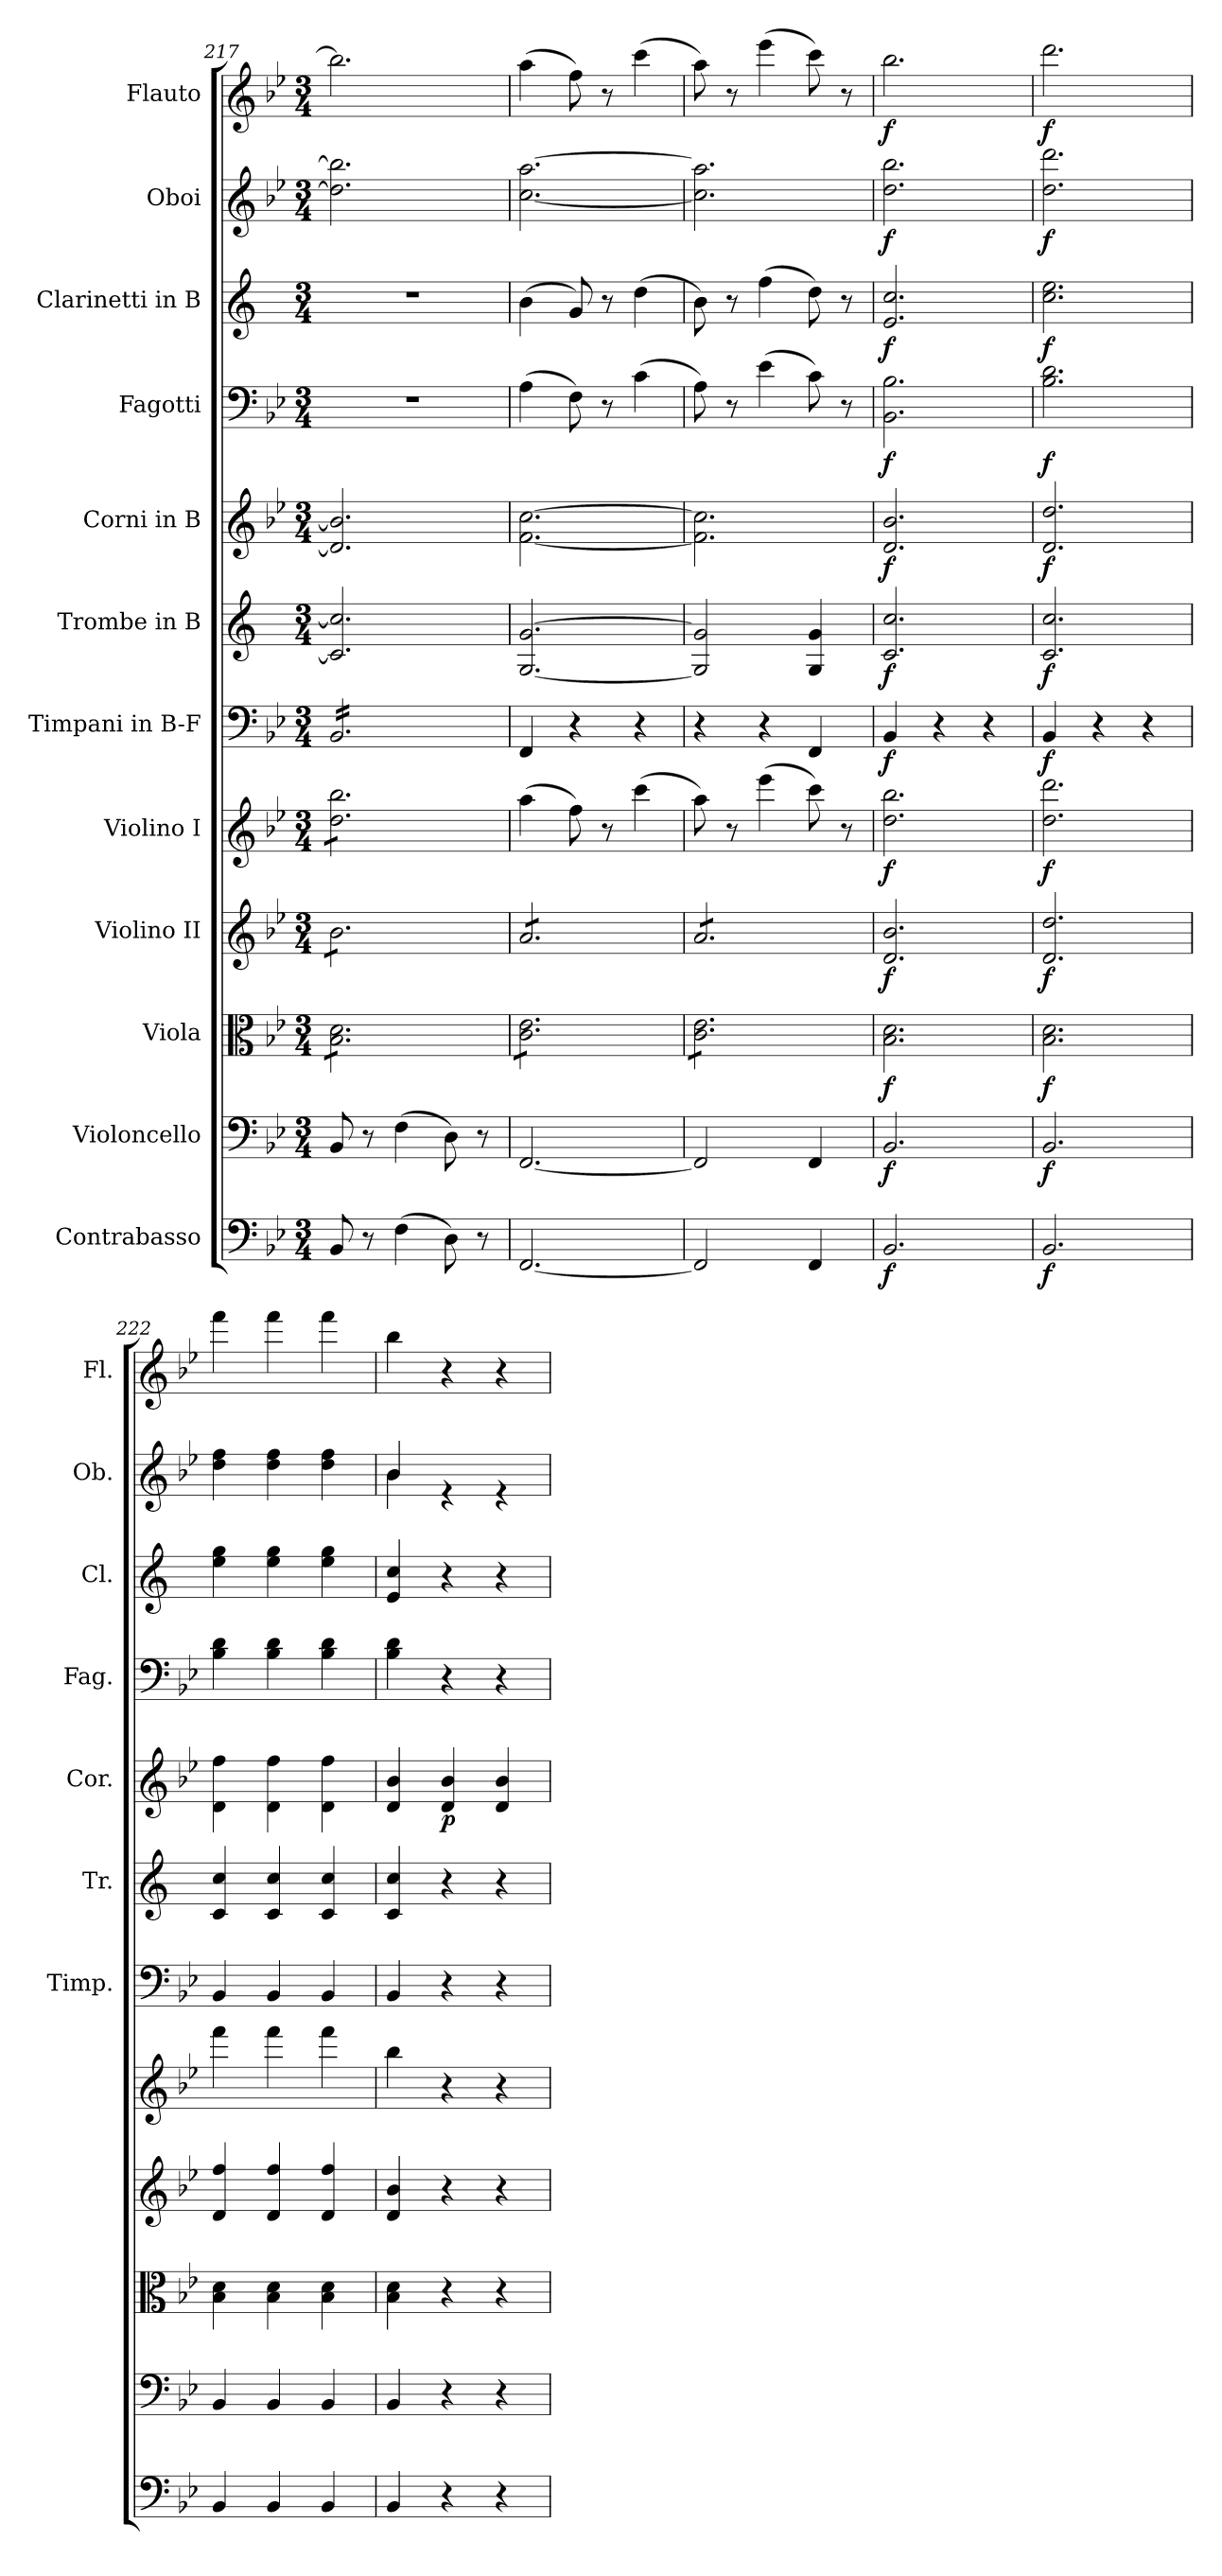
**kern	**dynam	**kern	**dynam	**kern	**dynam	**kern	**dynam	**kern	**dynam	**kern	**dynam	**kern	**dynam	**kern	**dynam	**kern	**dynam	**kern	**dynam	**kern	**dynam	**kern	**dynam
*part12	*part12	*part11	*part11	*part10	*part10	*part9	*part9	*part8	*part8	*part7	*part7	*part6	*part6	*part5	*part5	*part4	*part4	*part3	*part3	*part2	*part2	*part1	*part1
*staff12	*staff12	*staff11	*staff11	*staff10	*staff10	*staff9	*staff9	*staff8	*staff8	*staff7	*staff7	*staff6	*staff6	*staff5	*staff5	*staff4	*staff4	*staff3	*staff3	*staff2	*staff2	*staff1	*staff1
*I"Contrabasso	*	*I"Violoncello	*	*I"Viola	*	*I"Violino II	*	*I"Violino I	*	*I"Timpani in B-F	*	*I"Trombe in B	*	*I"Corni in B	*	*I"Fagotti	*	*I"Clarinetti in B	*	*I"Oboi	*	*I"Flauto	*
*	*	*	*	*	*	*	*	*	*	*I'Timp.	*	*I'Tr.	*	*I'Cor.	*	*I'Fag.	*	*I'Cl.	*	*I'Ob.	*	*I'Fl.	*
*clefF4	*	*clefF4	*	*clefC3	*	*clefG2	*	*clefG2	*	*clefF4	*	*clefG2	*	*clefG2	*	*clefF4	*	*clefG2	*	*clefG2	*	*clefG2	*
*ITrd7c12	*	*	*	*	*	*	*	*	*	*	*	*ITrd1c2	*	*ITrd8c14	*	*	*	*ITrd1c2	*	*	*	*	*
*k[b-e-]	*	*k[b-e-]	*	*k[b-e-]	*	*k[b-e-]	*	*k[b-e-]	*	*k[b-e-]	*	*k[b-e-]	*	*k[b-e-]	*	*k[b-e-]	*	*k[b-e-]	*	*k[b-e-]	*	*k[b-e-]	*
*M3/4	*	*M3/4	*	*M3/4	*	*M3/4	*	*M3/4	*	*M3/4	*	*M3/4	*	*M3/4	*	*M3/4	*	*M3/4	*	*M3/4	*	*M3/4	*
=217	=217	=217	=217	=217	=217	=217	=217	=217	=217	=217	=217	=217	=217	=217	=217	=217	=217	=217	=217	=217	=217	=217	=217
*	*	*	*	*tremolo	*	*	*	*	*	*	*	*	*	*	*	*	*	*	*	*	*	*	*
*	*	*	*	*	*	*tremolo	*	*	*	*	*	*	*	*	*	*	*	*	*	*	*	*	*
*	*	*	*	*	*	*	*	*tremolo	*	*	*	*	*	*	*	*	*	*	*	*	*	*	*
*	*	*	*	*	*	*	*	*	*	*tremolo	*	*	*	*	*	*	*	*	*	*	*	*	*
8BBB-/	.	8BB-/	.	8B-\ 8d\L	.	8b-\L	.	8dd\ 8bb-\L	.	16BB-/LL	.	2.B-/] 2.b-/]	.	2.D/] 2.B-/]	.	2.r	.	2.r	.	2.dd\] 2.bb-\]	.	2.bb-\]	.
.	.	.	.	.	.	.	.	.	.	16BB-/	.	.	.	.	.	.	.	.	.	.	.	.	.
8r	.	8r	.	8B-\ 8d\	.	8b-\	.	8dd\ 8bb-\	.	16BB-/	.	.	.	.	.	.	.	.	.	.	.	.	.
.	.	.	.	.	.	.	.	.	.	16BB-/	.	.	.	.	.	.	.	.	.	.	.	.	.
(4FF\	.	(4F\	.	8B-\ 8d\	.	8b-\	.	8dd\ 8bb-\	.	16BB-/	.	.	.	.	.	.	.	.	.	.	.	.	.
.	.	.	.	.	.	.	.	.	.	16BB-/	.	.	.	.	.	.	.	.	.	.	.	.	.
.	.	.	.	8B-\ 8d\	.	8b-\	.	8dd\ 8bb-\	.	16BB-/	.	.	.	.	.	.	.	.	.	.	.	.	.
.	.	.	.	.	.	.	.	.	.	16BB-/	.	.	.	.	.	.	.	.	.	.	.	.	.
8DD\)	.	8D\)	.	8B-\ 8d\	.	8b-\	.	8dd\ 8bb-\	.	16BB-/	.	.	.	.	.	.	.	.	.	.	.	.	.
.	.	.	.	.	.	.	.	.	.	16BB-/	.	.	.	.	.	.	.	.	.	.	.	.	.
8r	.	8r	.	8B-\ 8d\J	.	8b-\J	.	8dd\ 8bb-\J	.	16BB-/	.	.	.	.	.	.	.	.	.	.	.	.	.
*	*	*	*	*	*	*	*	*Xtremolo	*	*	*	*	*	*	*	*	*	*	*	*	*	*	*
.	.	.	.	.	.	.	.	.	.	16BB-/JJ	.	.	.	.	.	.	.	.	.	.	.	.	.
*	*	*	*	*	*	*	*	*	*	*Xtremolo	*	*	*	*	*	*	*	*	*	*	*	*	*
=218	=218	=218	=218	=218	=218	=218	=218	=218	=218	=218	=218	=218	=218	=218	=218	=218	=218	=218	=218	=218	=218	=218	=218
[2.FFF/	.	[2.FF/	.	8c\ 8e-\L	.	8a/L	.	(4aa\	.	4FF/	.	[2.F/ [2.f/	.	[2.F\ [2.c\	.	(4A\	.	(4a\	.	[2.cc\ [2.aa\	.	(4aa\	.
.	.	.	.	8c\ 8e-\	.	8a/	.	.	.	.	.	.	.	.	.	.	.	.	.	.	.	.	.
.	.	.	.	8c\ 8e-\	.	8a/	.	8ff\)	.	4r	.	.	.	.	.	8F\)	.	8f/)	.	.	.	8ff\)	.
.	.	.	.	8c\ 8e-\	.	8a/	.	8r	.	.	.	.	.	.	.	8r	.	8r	.	.	.	8r	.
.	.	.	.	8c\ 8e-\	.	8a/	.	(4ccc\	.	4r	.	.	.	.	.	(4c\	.	(4cc\	.	.	.	(4ccc\	.
.	.	.	.	8c\ 8e-\J	.	8a/J	.	.	.	.	.	.	.	.	.	.	.	.	.	.	.	.	.
=219	=219	=219	=219	=219	=219	=219	=219	=219	=219	=219	=219	=219	=219	=219	=219	=219	=219	=219	=219	=219	=219	=219	=219
2FFF/]	.	2FF/]	.	8c\ 8e-\L	.	8a/L	.	8aa\)	.	4r	.	2F/] 2f/]	.	2.F\] 2.c\]	.	8A\)	.	8a\)	.	2.cc\] 2.aa\]	.	8aa\)	.
.	.	.	.	8c\ 8e-\	.	8a/	.	8r	.	.	.	.	.	.	.	8r	.	8r	.	.	.	8r	.
.	.	.	.	8c\ 8e-\	.	8a/	.	(4eee-\	.	4r	.	.	.	.	.	(4e-\	.	(4ee-\	.	.	.	(4eee-\	.
.	.	.	.	8c\ 8e-\	.	8a/	.	.	.	.	.	.	.	.	.	.	.	.	.	.	.	.	.
4FFF/	.	4FF/	.	8c\ 8e-\	.	8a/	.	8ccc\)	.	4FF/	.	4F/ 4f/	.	.	.	8c\)	.	8cc\)	.	.	.	8ccc\)	.
.	.	.	.	8c\ 8e-\J	.	8a/J	.	8r	.	.	.	.	.	.	.	8r	.	8r	.	.	.	8r	.
*	*	*	*	*	*	*Xtremolo	*	*	*	*	*	*	*	*	*	*	*	*	*	*	*	*	*
*	*	*	*	*Xtremolo	*	*	*	*	*	*	*	*	*	*	*	*	*	*	*	*	*	*	*
=220	=220	=220	=220	=220	=220	=220	=220	=220	=220	=220	=220	=220	=220	=220	=220	=220	=220	=220	=220	=220	=220	=220	=220
!	!LO:DY:b	!	!LO:DY:b	!	!LO:DY:b	!	!LO:DY:b	!	!LO:DY:b	!	!LO:DY:b	!	!LO:DY:b	!	!LO:DY:b	!	!LO:DY:b	!	!LO:DY:b	!	!LO:DY:b	!	!LO:DY:b
2.BBB-/	f	2.BB-/	f	2.B-\ 2.d\	f	2.d/ 2.b-/	f	2.dd\ 2.bb-\	f	4BB-/	f	2.B-/ 2.b-/	f	2.D/ 2.B-/	f	2.BB-\ 2.B-\	f	2.d/ 2.b-/	f	2.dd\ 2.bb-\	f	2.bb-\	f
.	.	.	.	.	.	.	.	.	.	4r	.	.	.	.	.	.	.	.	.	.	.	.	.
.	.	.	.	.	.	.	.	.	.	4r	.	.	.	.	.	.	.	.	.	.	.	.	.
=221	=221	=221	=221	=221	=221	=221	=221	=221	=221	=221	=221	=221	=221	=221	=221	=221	=221	=221	=221	=221	=221	=221	=221
!	!LO:DY:b	!	!LO:DY:b	!	!LO:DY:b	!	!LO:DY:b	!	!LO:DY:b	!	!LO:DY:b	!	!LO:DY:b	!	!LO:DY:b	!	!LO:DY:b	!	!LO:DY:b	!	!LO:DY:b	!	!LO:DY:b
2.BBB-/	f	2.BB-/	f	2.B-\ 2.d\	f	2.d/ 2.dd/	f	2.dd\ 2.ddd\	f	4BB-/	f	2.B-/ 2.b-/	f	2.D/ 2.d/	f	2.B-\ 2.d\	f	2.b-\ 2.dd\	f	2.dd\ 2.ddd\	f	2.ddd\	f
.	.	.	.	.	.	.	.	.	.	4r	.	.	.	.	.	.	.	.	.	.	.	.	.
.	.	.	.	.	.	.	.	.	.	4r	.	.	.	.	.	.	.	.	.	.	.	.	.
=222	=222	=222	=222	=222	=222	=222	=222	=222	=222	=222	=222	=222	=222	=222	=222	=222	=222	=222	=222	=222	=222	=222	=222
4BBB-/	.	4BB-/	.	4B-\ 4d\	.	4d/ 4ff/	.	4fff\	.	4BB-/	.	4B-/ 4b-/	.	4D\ 4f\	.	4B-\ 4d\	.	4dd\ 4ff\	.	4dd\ 4ff\	.	4fff\	.
4BBB-/	.	4BB-/	.	4B-\ 4d\	.	4d/ 4ff/	.	4fff\	.	4BB-/	.	4B-/ 4b-/	.	4D\ 4f\	.	4B-\ 4d\	.	4dd\ 4ff\	.	4dd\ 4ff\	.	4fff\	.
4BBB-/	.	4BB-/	.	4B-\ 4d\	.	4d/ 4ff/	.	4fff\	.	4BB-/	.	4B-/ 4b-/	.	4D\ 4f\	.	4B-\ 4d\	.	4dd\ 4ff\	.	4dd\ 4ff\	.	4fff\	.
=223	=223	=223	=223	=223	=223	=223	=223	=223	=223	=223	=223	=223	=223	=223	=223	=223	=223	=223	=223	=223	=223	=223	=223
*	*	*	*	*	*	*	*	*	*	*	*	*	*	*	*	*	*	*	*	*^	*	*	*
4BBB-/	.	4BB-/	.	4B-\ 4d\	.	4d/ 4b-/	.	4bb-\	.	4BB-/	.	4B-/ 4b-/	.	4D/ 4B-/	.	4B-\ 4d\	.	4d/ 4b-/	.	4b-/	4b-\	.	4bb-\	.
!	!	!	!	!	!	!	!	!	!	!	!	!	!	!	!LO:DY:b	!	!	!	!	!	!	!	!	!
4r	.	4r	.	4r	.	4r	.	4r	.	4r	.	4r	.	4D/ 4B-/	p	4r	.	4r	.	4re	2ryy	.	4r	.
4r	.	4r	.	4r	.	4r	.	4r	.	4r	.	4r	.	4D/ 4B-/	.	4r	.	4r	.	4re	.	.	4r	.
*	*	*	*	*	*	*	*	*	*	*	*	*	*	*	*	*	*	*	*	*v	*v	*	*	*
=	=	=	=	=	=	=	=	=	=	=	=	=	=	=	=	=	=	=	=	=	=	=	=
*-	*-	*-	*-	*-	*-	*-	*-	*-	*-	*-	*-	*-	*-	*-	*-	*-	*-	*-	*-	*-	*-	*-	*-
